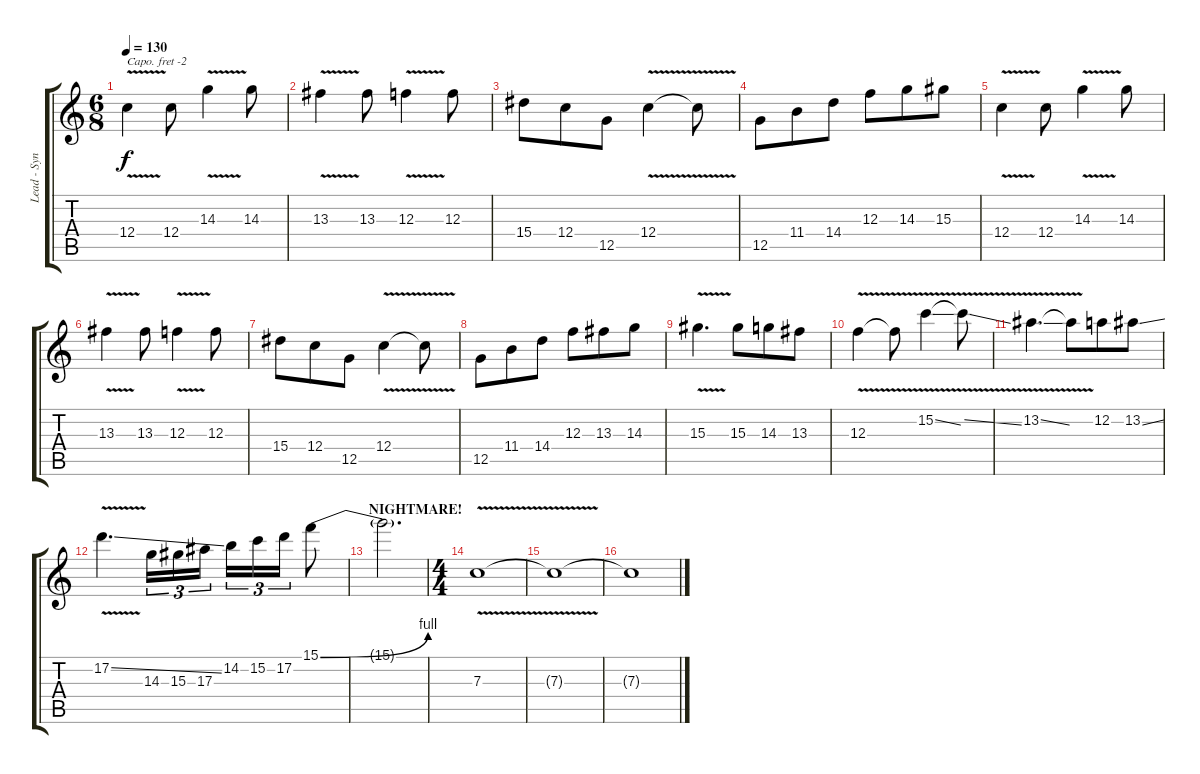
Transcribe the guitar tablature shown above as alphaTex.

\track ("Lead - Synyster Gates" "Lead - Syn") {instrument distortionguitar}
\staff {score tabs}
\capo -2
\tuning (E4 B3 G3 D3 A2 D2) {hide}
\ts (6 8)
\tempo 130
\clef g2
\ks c
12.4{v}.4{dy f} 12.4.8 14.3{v}.4 14.3.8 |
13.3{v}.4 13.3.8 12.3{v}.4 12.3.8 |
15.4.8 12.4.8 12.5.8 12.4{v}.4 12.4{t}.8 |
12.5.8 11.4.8 14.4.8 12.3.8 14.3.8 15.3.8 |
12.4{v}.4 12.4.8 14.3{v}.4 14.3.8 |
13.3{v}.4 13.3.8 12.3{v}.4 12.3.8 |
15.4.8 12.4.8 12.5.8 12.4{v}.4 12.4{t}.8 |
12.5.8 11.4.8 14.4.8 12.3.8 13.3.8 14.3.8 |
15.3{v}.4{d} 15.3.8 14.3.8 13.3.8 |
12.3{v}.4 12.3{t}.8 15.2{v ss}.4 15.2{ss t}.8 |
13.2{v ss}.4{d} 13.2{t}.8 12.2.8 13.2{ss}.8 |
17.2{v ss}.4{d} 14.3.16{tu (3 2)} 15.3.16{tu (3 2)} 17.3.16{tu (3 2)} 14.2.16{tu (3 2)} 15.2.16{tu (3 2)} 17.2.16{tu (3 2)} 15.1{be (bend 0 0 60 4)}.8 |
\section ("" "NIGHTMARE!")
15.1{t}.2{d} |
\ts (4 4)
7.3{v}.1 |
7.3{t}.1 |
7.3{t}.1
